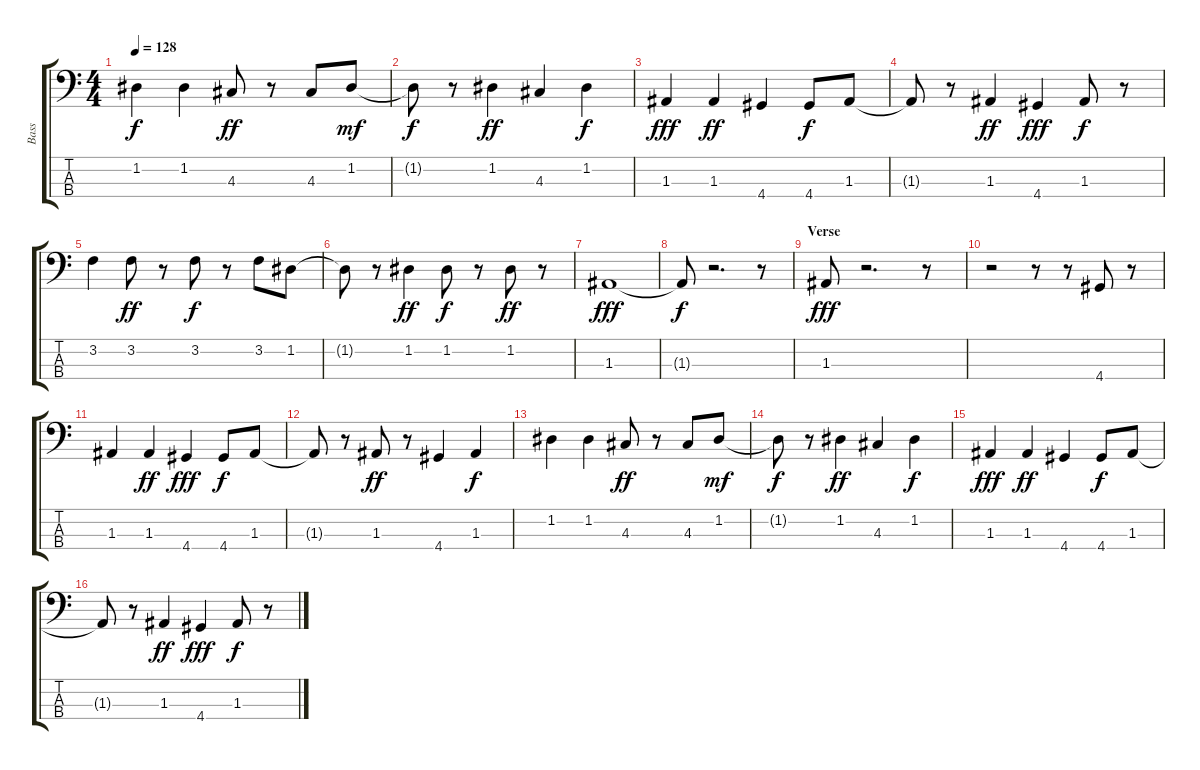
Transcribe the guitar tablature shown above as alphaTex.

\track ("Bass" "Bass") {instrument acousticbass}
\staff {score tabs}
\tuning (G2 D2 A1 E1) {hide}
\ts (4 4)
\tempo 128
\clef f4
\ks c
1.2.4{dy f} 1.2.4 4.3.8{dy ff} r.8 4.3.8 1.2.8{dy mf} |
1.2{t}.8{dy f} r.8 1.2.4{dy ff} 4.3.4 1.2.4{dy f} |
1.3.4{dy fff} 1.3.4{dy ff} 4.4.4 4.4.8{dy f} 1.3.8 |
1.3{t}.8 r.8 1.3.4{dy ff} 4.4.4{dy fff} 1.3.8{dy f} r.8 |
3.2.4 3.2.8{dy ff} r.8 3.2.8{dy f} r.8 3.2.8 1.2.8 |
1.2{t}.8 r.8 1.2.4{dy ff} 1.2.8{dy f} r.8 1.2.8{dy ff} r.8 |
1.3.1{dy fff} |
1.3{t}.8{dy f} r.2{d} r.8 |
\section ("" "Verse")
1.3.8{dy fff} r.2{d} r.8 |
r.2 r.8 r.8 4.4.8 r.8 |
1.3.4 1.3.4{dy ff} 4.4.4{dy fff} 4.4.8{dy f} 1.3.8 |
1.3{t}.8 r.8 1.3.8{dy ff} r.8 4.4.4 1.3.4{dy f} |
1.2.4 1.2.4 4.3.8{dy ff} r.8 4.3.8 1.2.8{dy mf} |
1.2{t}.8{dy f} r.8 1.2.4{dy ff} 4.3.4 1.2.4{dy f} |
1.3.4{dy fff} 1.3.4{dy ff} 4.4.4 4.4.8{dy f} 1.3.8 |
1.3{t}.8 r.8 1.3.4{dy ff} 4.4.4{dy fff} 1.3.8{dy f} r.8
